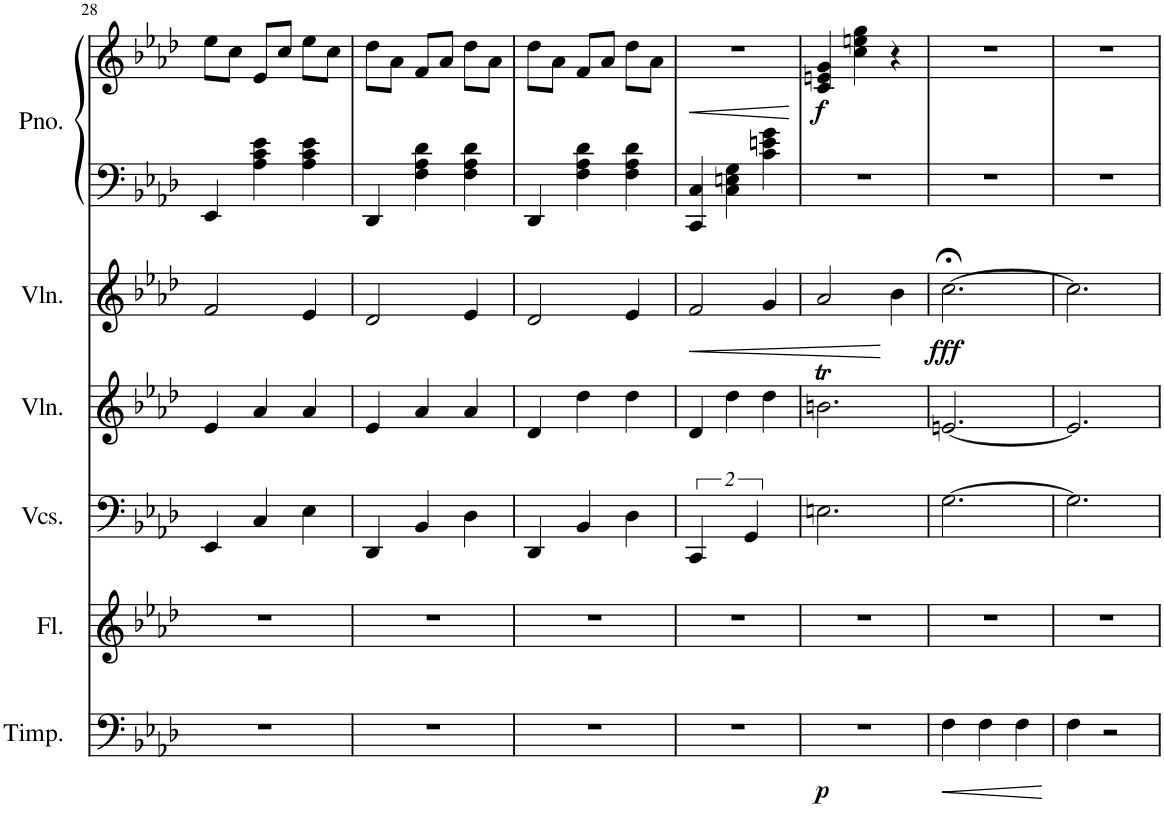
**kern	**dynam	**kern	**kern	**kern	**kern	**dynam	**kern	**kern	**dynam
*part6	*part6	*part5	*part4	*part3	*part2	*part2	*part1	*part1	*part1
*staff7	*staff7	*staff6	*staff5	*staff4	*staff3	*staff3	*staff2	*staff1	*staff1/2
*I"Timpani	*	*I"Flute	*I"Violoncellos	*I"Violin II	*I"Violin I	*	*I"Piano	*	*
*I'Timp.	*	*I'Fl.	*I'Vcs.	*I'Vln.	*I'Vln.	*	*I'Pno.	*	*
!!LO:PB:g=z
*clefF4	*	*clefG2	*clefF4	*clefG2	*clefG2	*	*clefF4	*clefG2	*
*k[b-e-a-d-]	*	*k[b-e-a-d-]	*k[b-e-a-d-]	*k[b-e-a-d-]	*k[b-e-a-d-]	*	*k[b-e-a-d-]	*k[b-e-a-d-]	*
*M3/4	*	*M3/4	*M3/4	*M3/4	*M3/4	*	*M3/4	*M3/4	*
=28	=28	=28	=28	=28	=28	=28	=28	=28	=28
2.r	.	2.r	4EE-/	4e-/	2f/	.	4EE-/	8ee-\L	.
.	.	.	.	.	.	.	.	8cc\J	.
.	.	.	4C/	4a-/	.	.	4A-\ 4c\ 4e-\	8e-/L	.
.	.	.	.	.	.	.	.	8cc/J	.
.	.	.	4E-\	4a-/	4e-/	.	4A-\ 4c\ 4e-\	8ee-\L	.
.	.	.	.	.	.	.	.	8cc\J	.
=29	=29	=29	=29	=29	=29	=29	=29	=29	=29
2.r	.	2.r	4DD-/	4e-/	2d-/	.	4DD-/	8dd-\L	.
.	.	.	.	.	.	.	.	8a-\J	.
.	.	.	4BB-/	4a-/	.	.	4F\ 4A-\ 4d-\	8f/L	.
.	.	.	.	.	.	.	.	8a-/J	.
.	.	.	4D-\	4a-/	4e-/	.	4F\ 4A-\ 4d-\	8dd-\L	.
.	.	.	.	.	.	.	.	8a-\J	.
=30	=30	=30	=30	=30	=30	=30	=30	=30	=30
2.r	.	2.r	4DD-/	4d-/	2d-/	.	4DD-/	8dd-\L	.
.	.	.	.	.	.	.	.	8a-\J	.
.	.	.	4BB-/	4dd-\	.	.	4F\ 4A-\ 4d-\	8f/L	.
.	.	.	.	.	.	.	.	8a-/J	.
.	.	.	4D-\	4dd-\	4e-/	.	4F\ 4A-\ 4d-\	8dd-\L	.
.	.	.	.	.	.	.	.	8a-\J	.
=31	=31	=31	=31	=31	=31	=31	=31	=31	=31
!	!	!	!	!	!	!LO:HP:b	!	!	!LO:HP:b
2.r	.	2.r	8%3CC/	4d-/	2f/	<	4CC/ 4C/	2.r	<
.	.	.	.	4dd-\	.	.	4C\ 4En\ 4G\	.	.
.	.	.	8%3GG/	.	.	.	.	.	.
.	.	.	.	4dd-\	4g/	.	4c\ 4en\ 4g\	.	.
.	.	.	.	.	.	.	.	.	[
=32	=32	=32	=32	=32	=32	=32	=32	=32	=32
!	!LO:DY:b	!	!	!	!	!	!	!	!LO:DY:b
2.r	p	2.r	2.En\	2.bnt\	2a-/	.	2.r	4c/ 4en/ 4g/	f
.	.	.	.	.	.	.	.	4cc\ 4een\ 4gg\	.
.	.	.	.	.	4b-\	[	.	4r	.
=33	=33	=33	=33	=33	=33	=33	=33	=33	=33
!	!LO:HP:b	!	!	!	!	!LO:DY:b	!	!	!
4F\	<	2.r	[2.G\	[2.en/	[2.cc;<\	fff	2.r	2.r	.
4F\	.	.	.	.	.	.	.	.	.
4F\	.	.	.	.	.	.	.	.	.
.	[	.	.	.	.	.	.	.	.
=34	=34	=34	=34	=34	=34	=34	=34	=34	=34
4F\	.	2.r	2.G\]	2.e/]	2.cc\]	.	2.r	2.r	.
2r	.	.	.	.	.	.	.	.	.
=	=	=	=	=	=	=	=	=	=
*-	*-	*-	*-	*-	*-	*-	*-	*-	*-
